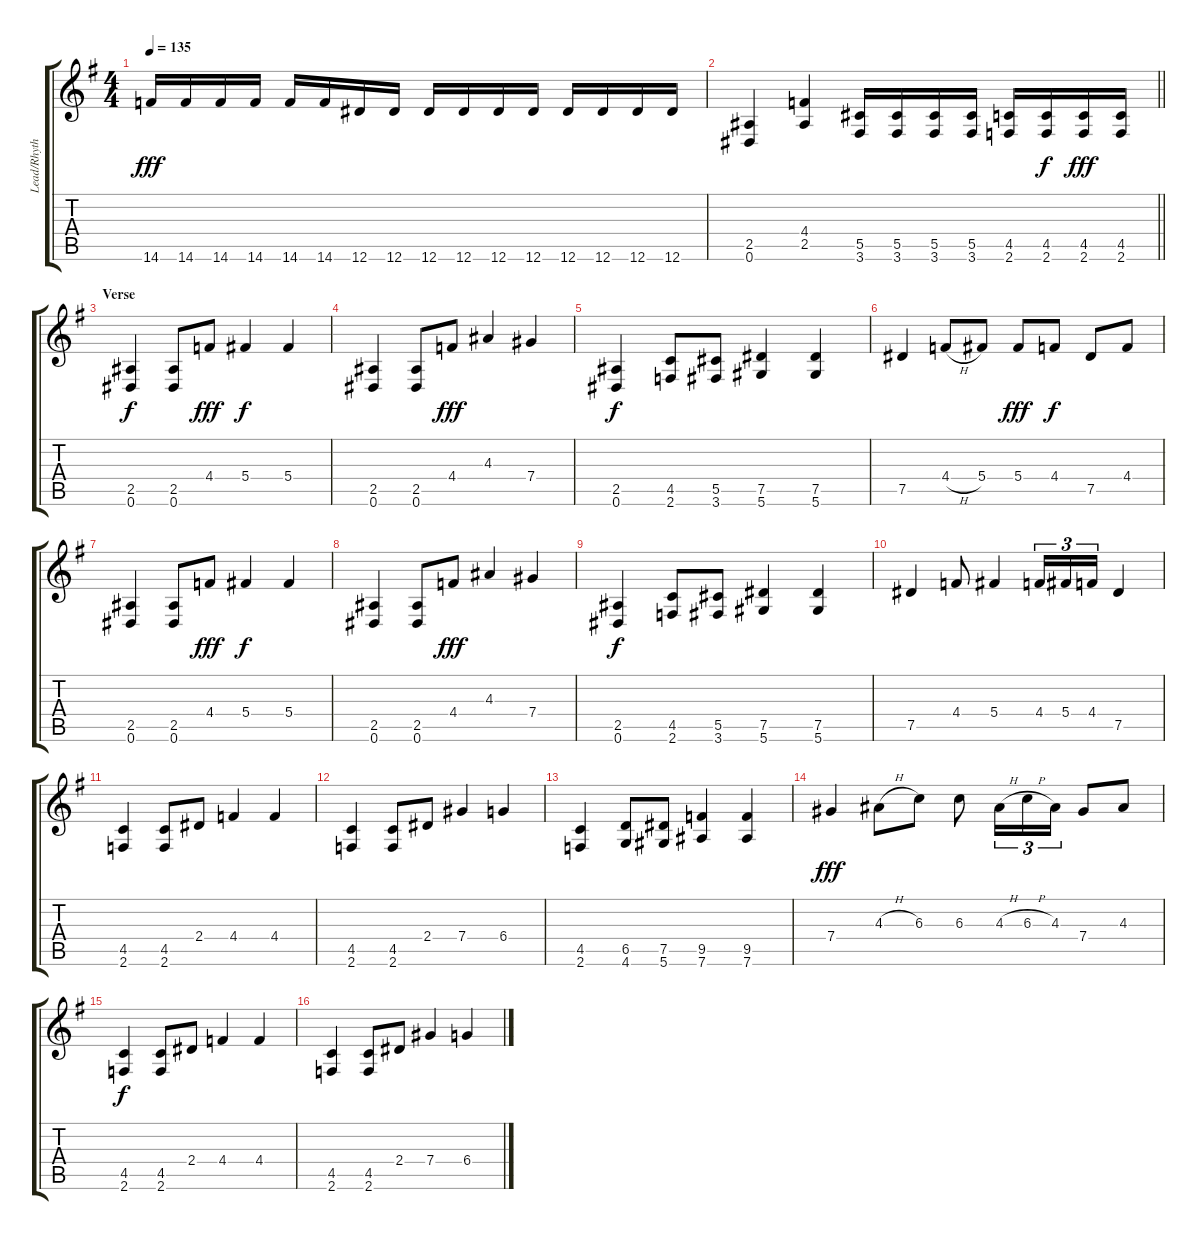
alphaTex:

\track ("Lead/Rhythm Left" "Lead/Rhyth") {instrument distortionguitar}
\staff {score tabs}
\tuning (Eb4 Bb3 Gb3 Db3 Ab2 Eb2) {hide}
\ts (4 4)
\tempo 135
\clef g2
\ks g
14.6.16{dy fff} 14.6.16 14.6.16 14.6.16 14.6.16 14.6.16 12.6.16 12.6.16 12.6.16 12.6.16 12.6.16 12.6.16 12.6.16 12.6.16 12.6.16 12.6.16 |
\barLineRight lightlight
(2.5 0.6).4 (4.4 2.5).4 (5.5 3.6).16 (5.5 3.6).16 (5.5 3.6).16 (5.5 3.6).16 (4.5 2.6).16 (4.5 2.6).16{dy f} (4.5 2.6).16{dy fff} (4.5 2.6).16 |
\section ("" "Verse")
(2.5 0.6).4{dy f} (2.5 0.6).8 4.4.8{dy fff} 5.4.4{dy f} 5.4.4 |
(2.5 0.6).4 (2.5 0.6).8 4.4.8{dy fff} 4.3.4 7.4.4 |
(2.5 0.6).4{dy f} (4.5 2.6).8 (5.5 3.6).8 (7.5 5.6).4 (7.5 5.6).4 |
7.5.4 4.4{h}.8 5.4.8 5.4.8{dy fff} 4.4.8{dy f} 7.5.8 4.4.8 |
(2.5 0.6).4 (2.5 0.6).8 4.4.8{dy fff} 5.4.4{dy f} 5.4.4 |
(2.5 0.6).4 (2.5 0.6).8 4.4.8{dy fff} 4.3.4 7.4.4 |
(2.5 0.6).4{dy f} (4.5 2.6).8 (5.5 3.6).8 (7.5 5.6).4 (7.5 5.6).4 |
7.5.4 4.4.8 5.4.4 4.4.16{tu (3 2)} 5.4.16{tu (3 2)} 4.4.16{tu (3 2)} 7.5.4 |
(4.5 2.6).4 (4.5 2.6).8 2.4.8 4.4.4 4.4.4 |
(4.5 2.6).4 (4.5 2.6).8 2.4.8 7.4.4 6.4.4 |
(4.5 2.6).4 (6.5 4.6).8 (7.5 5.6).8 (9.5 7.6).4 (9.5 7.6).4 |
7.4.4{dy fff} 4.3{h}.8 6.3.8 6.3.8 4.3{h}.16{tu (3 2)} 6.3{h}.16{tu (3 2)} 4.3.16{tu (3 2)} 7.4.8 4.3.8 |
(4.5 2.6).4{dy f} (4.5 2.6).8 2.4.8 4.4.4 4.4.4 |
(4.5 2.6).4 (4.5 2.6).8 2.4.8 7.4.4 6.4.4
